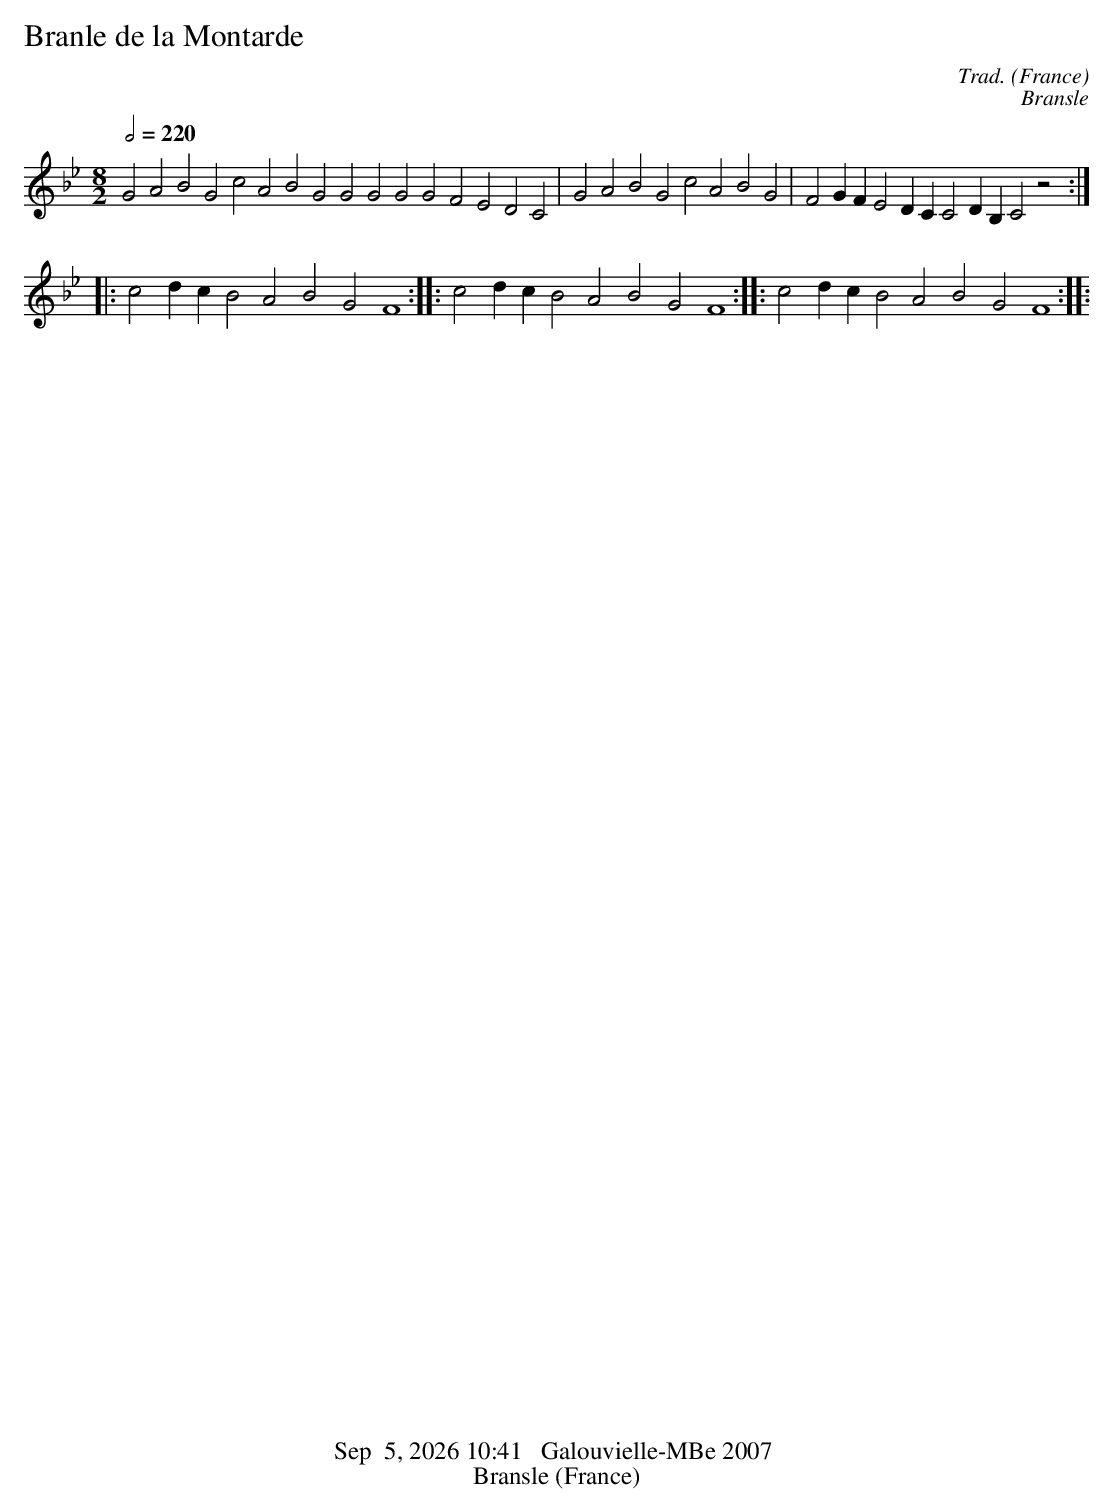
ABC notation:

X:1
T:Branle de la Montarde
C:Trad.
O:France
M:8/2
L:1/2
Q:1/2=220
K:Bb
GABG cABG GGGG FEDC | GABG cABG | FG/F/ED/C/ C D/ B,/ C z ::
 c d/c/ BABGF2 ::c d/c/ BABGF2 ::c d/c/ BABGF2 ::
